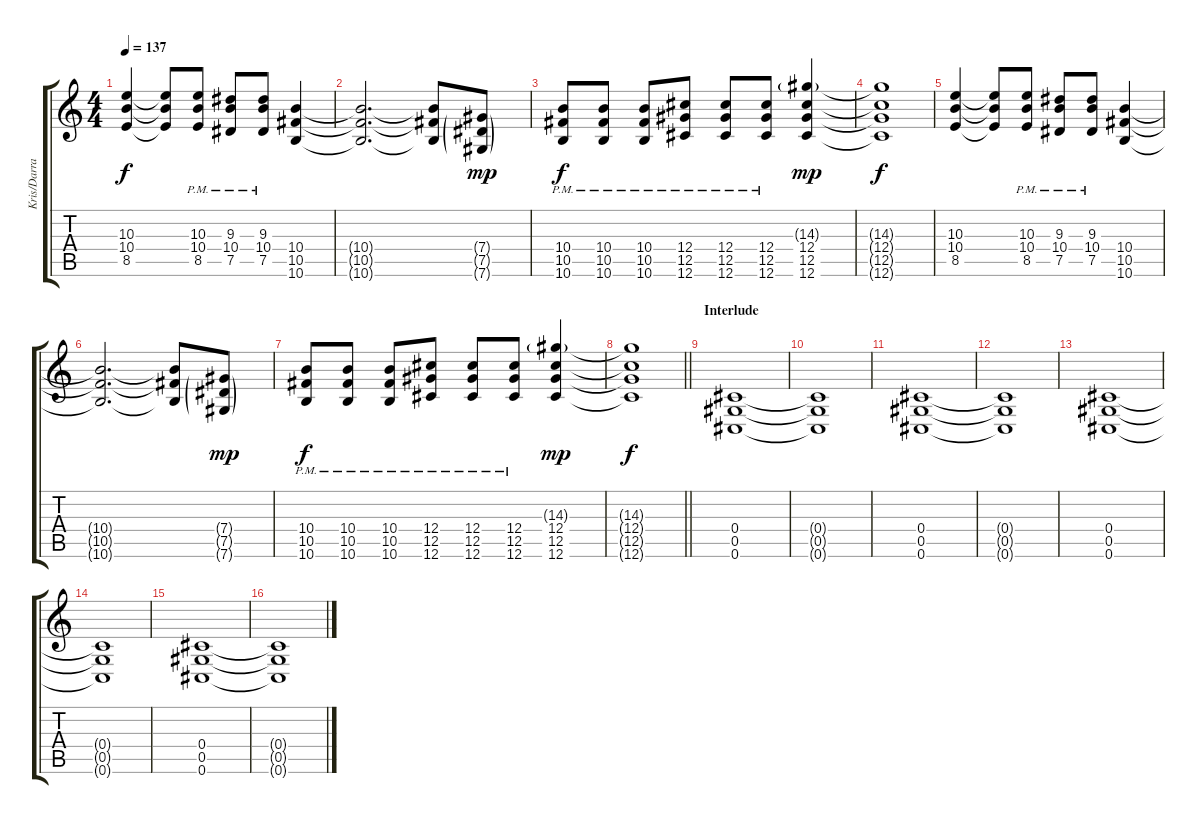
\track ("Kris/Darran" "Kris/Darra") {instrument distortionguitar}
\staff {score tabs}
\tuning (Eb4 Bb3 Gb3 Db3 Ab2 Db2) {hide}
\ts (4 4)
\tempo 137
\clef g2
\ks c
(10.3 10.4 8.5).4{dy f} (10.3{t} 10.4{t} 8.5{t}).8 (10.3 10.4{pm} 8.5{pm}).8 (9.3 10.4{pm} 7.5{pm}).8 (9.3 10.4{pm} 7.5{pm}).8 (10.4 10.5 10.6).4 |
(10.4{t} 10.5{t} 10.6{t}).2{d} (10.4{t} 10.5{t} 10.6{t}).8 (7.4{g} 7.5{g} 7.6{g}).8{dy mp} |
(10.4{pm} 10.5{pm} 10.6{pm}).8{dy f} (10.4{pm} 10.5{pm} 10.6{pm}).8 (10.4{pm} 10.5{pm} 10.6{pm}).8 (12.4{pm} 12.5{pm} 12.6{pm}).8 (12.4{pm} 12.5{pm} 12.6{pm}).8 (12.4{pm} 12.5{pm} 12.6{pm}).8 (14.3{g} 12.4 12.5 12.6).4{dy mp} |
(14.3{t} 12.4{t} 12.5{t} 12.6{t}).1{dy f} |
(10.3 10.4 8.5).4 (10.3{t} 10.4{t} 8.5{t}).8 (10.3 10.4{pm} 8.5{pm}).8 (9.3 10.4{pm} 7.5{pm}).8 (9.3 10.4{pm} 7.5{pm}).8 (10.4 10.5 10.6).4 |
(10.4{t} 10.5{t} 10.6{t}).2{d} (10.4{t} 10.5{t} 10.6{t}).8 (7.4{g} 7.5{g} 7.6{g}).8{dy mp} |
(10.4{pm} 10.5{pm} 10.6{pm}).8{dy f} (10.4{pm} 10.5{pm} 10.6{pm}).8 (10.4{pm} 10.5{pm} 10.6{pm}).8 (12.4{pm} 12.5{pm} 12.6{pm}).8 (12.4{pm} 12.5{pm} 12.6{pm}).8 (12.4{pm} 12.5{pm} 12.6{pm}).8 (14.3{g} 12.4 12.5 12.6).4{dy mp} |
\barLineRight lightlight
(14.3{t} 12.4{t} 12.5{t} 12.6{t}).1{dy f} |
\section ("" "Interlude")
(0.4 0.5 0.6).1 |
(0.4{t} 0.5{t} 0.6{t}).1 |
(0.4 0.5 0.6).1 |
(0.4{t} 0.5{t} 0.6{t}).1 |
(0.4 0.5 0.6).1 |
(0.4{t} 0.5{t} 0.6{t}).1 |
(0.4 0.5 0.6).1 |
(0.4{t} 0.5{t} 0.6{t}).1
